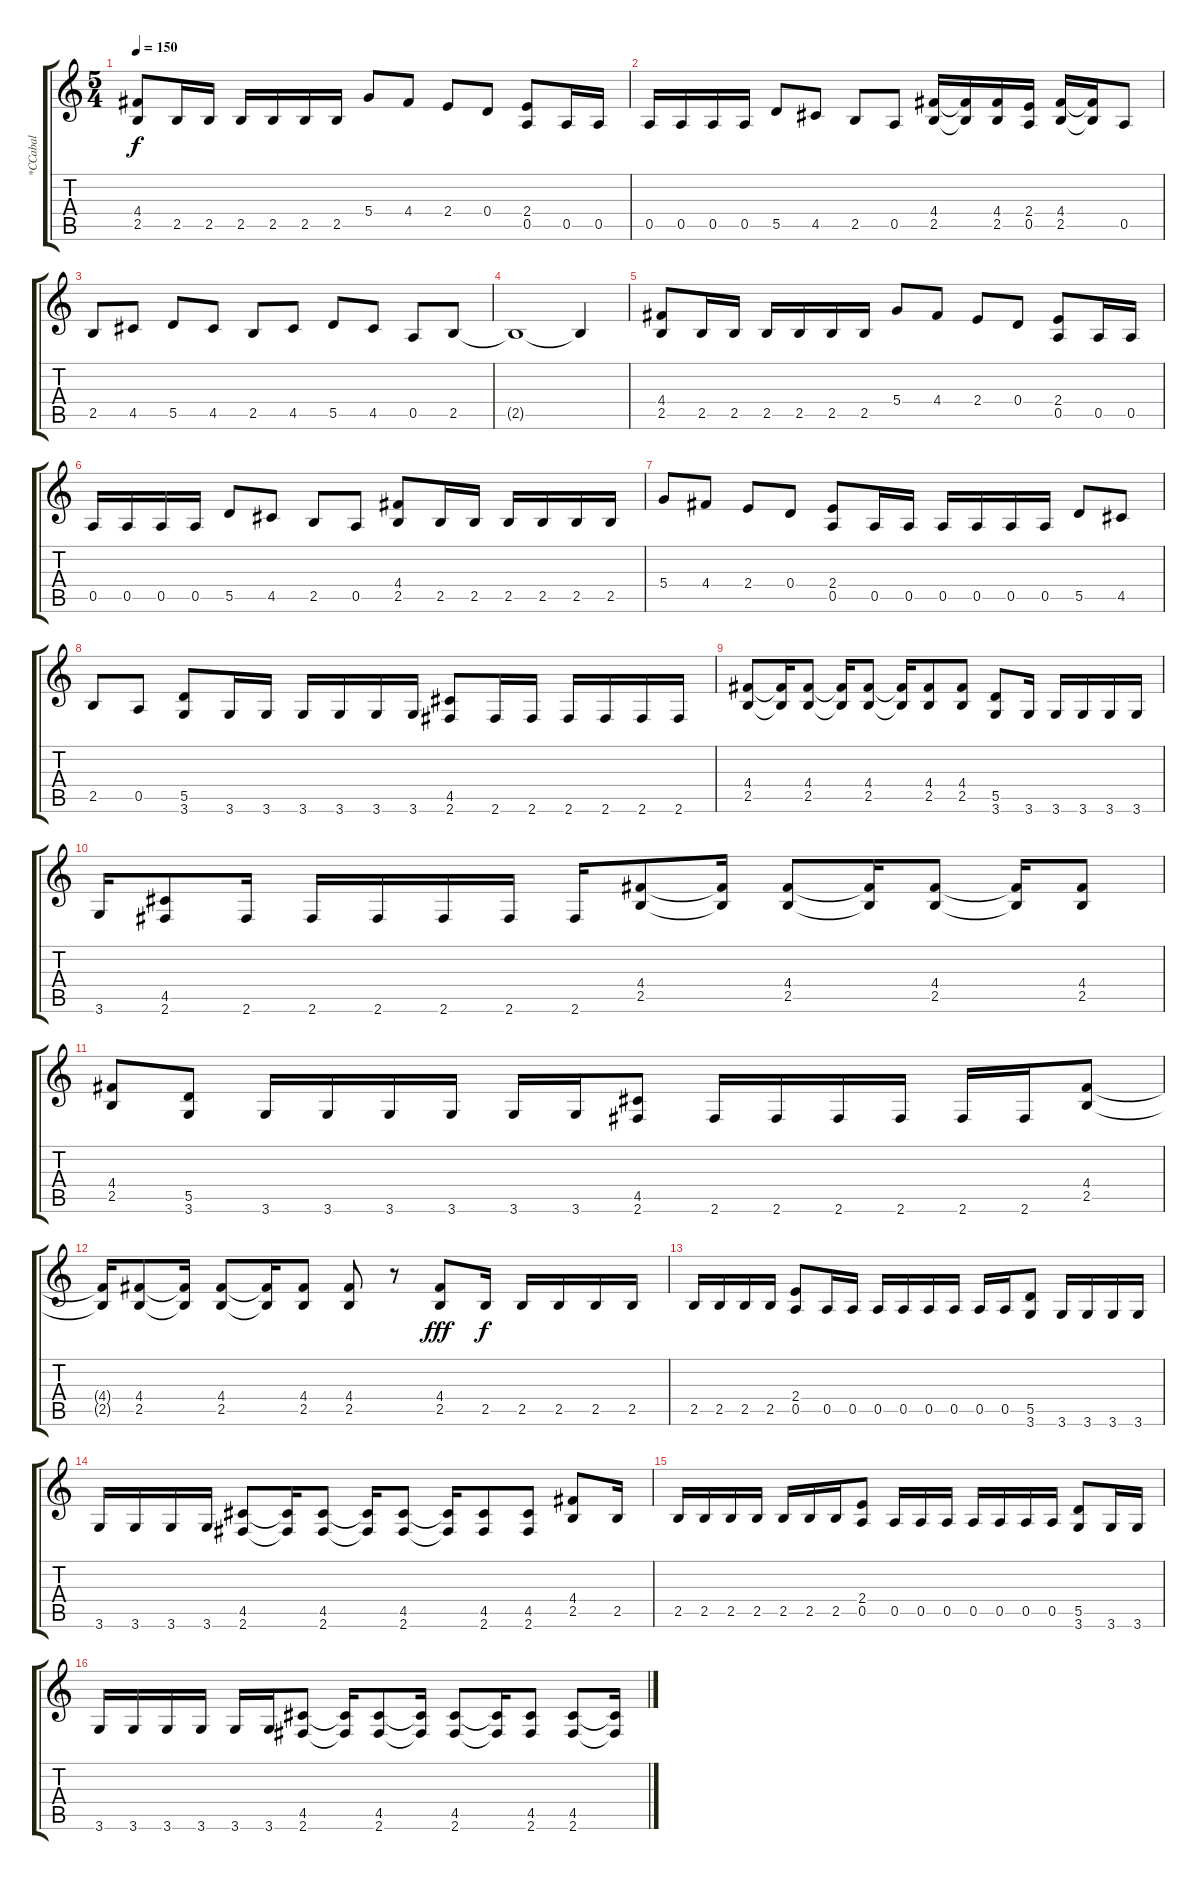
\track ("*CCabal" "*CCabal") {instrument distortionguitar}
\staff {score tabs}
\tuning (E4 B3 G3 D3 A2 E2) {hide}
\ts (5 4)
\tempo 150
\clef g2
\ks c
(4.4 2.5).8{dy f balance 0 instrument distortionguitar} 2.5.16 2.5.16 2.5.16 2.5.16 2.5.16 2.5.16 5.4.8 4.4.8 2.4.8 0.4.8 (2.4 0.5).8 0.5.16 0.5.16 |
0.5.16 0.5.16 0.5.16 0.5.16 5.5.8 4.5.8 2.5.8 0.5.8 (4.4 2.5).16 (4.4{t} 2.5{t}).16 (4.4 2.5).16 (2.4 0.5).16 (4.4 2.5).16 (4.4{t} 2.5{t}).16 0.5.8 |
2.5.8 4.5.8 5.5.8 4.5.8 2.5.8 4.5.8 5.5.8 4.5.8 0.5.8 2.5.8 |
2.5{t}.1 2.5{t}.4 |
(4.4 2.5).8{volume 16 balance 8} 2.5.16 2.5.16 2.5.16 2.5.16 2.5.16 2.5.16 5.4.8 4.4.8 2.4.8 0.4.8 (2.4 0.5).8 0.5.16 0.5.16 |
0.5.16 0.5.16 0.5.16 0.5.16 5.5.8 4.5.8 2.5.8 0.5.8 (4.4 2.5).8 2.5.16 2.5.16 2.5.16 2.5.16 2.5.16 2.5.16 |
5.4.8 4.4.8 2.4.8 0.4.8 (2.4 0.5).8 0.5.16 0.5.16 0.5.16 0.5.16 0.5.16 0.5.16 5.5.8 4.5.8 |
2.5.8 0.5.8 (5.5 3.6).8 3.6.16 3.6.16 3.6.16 3.6.16 3.6.16 3.6.16 (4.5 2.6).8 2.6.16 2.6.16 2.6.16 2.6.16 2.6.16 2.6.16 |
(4.4 2.5).8 (4.4{t} 2.5{t}).16 (4.4 2.5).8 (4.4{t} 2.5{t}).16 (4.4 2.5).8 (4.4{t} 2.5{t}).16 (4.4 2.5).8 (4.4 2.5).8 (5.5 3.6).8 3.6.16 3.6.16 3.6.16 3.6.16 3.6.16 |
3.6.16 (4.5 2.6).8 2.6.16 2.6.16 2.6.16 2.6.16 2.6.16 2.6.16 (4.4 2.5).8 (4.4{t} 2.5{t}).16 (4.4 2.5).8 (4.4{t} 2.5{t}).16 (4.4 2.5).8 (4.4{t} 2.5{t}).16 (4.4 2.5).8 |
(4.4 2.5).8 (5.5 3.6).8 3.6.16 3.6.16 3.6.16 3.6.16 3.6.16 3.6.16 (4.5 2.6).8 2.6.16 2.6.16 2.6.16 2.6.16 2.6.16 2.6.16 (4.4 2.5).8 |
(4.4{t} 2.5{t}).16 (4.4 2.5).8 (4.4{t} 2.5{t}).16 (4.4 2.5).8 (4.4{t} 2.5{t}).16 (4.4 2.5).8 (4.4 2.5).8 r.8 (4.4 2.5).8{dy fff} 2.5.16{dy f} 2.5.16 2.5.16 2.5.16 2.5.16 |
2.5.16 2.5.16 2.5.16 2.5.16 (2.4 0.5).8 0.5.16 0.5.16 0.5.16 0.5.16 0.5.16 0.5.16 0.5.16 0.5.16 (5.5 3.6).8 3.6.16 3.6.16 3.6.16 3.6.16 |
3.6.16 3.6.16 3.6.16 3.6.16 (4.5 2.6).8 (4.5{t} 2.6{t}).16 (4.5 2.6).8 (4.5{t} 2.6{t}).16 (4.5 2.6).8 (4.5{t} 2.6{t}).16 (4.5 2.6).8 (4.5 2.6).8 (4.4 2.5).8 2.5.16 |
2.5.16 2.5.16 2.5.16 2.5.16 2.5.16 2.5.16 2.5.16 (2.4 0.5).8 0.5.16 0.5.16 0.5.16 0.5.16 0.5.16 0.5.16 0.5.16 (5.5 3.6).8 3.6.16 3.6.16 |
3.6.16 3.6.16 3.6.16 3.6.16 3.6.16 3.6.16 (4.5 2.6).8 (4.5{t} 2.6{t}).16 (4.5 2.6).8 (4.5{t} 2.6{t}).16 (4.5 2.6).8 (4.5{t} 2.6{t}).16 (4.5 2.6).8 (4.5 2.6).8 (4.5{t} 2.6{t}).16
